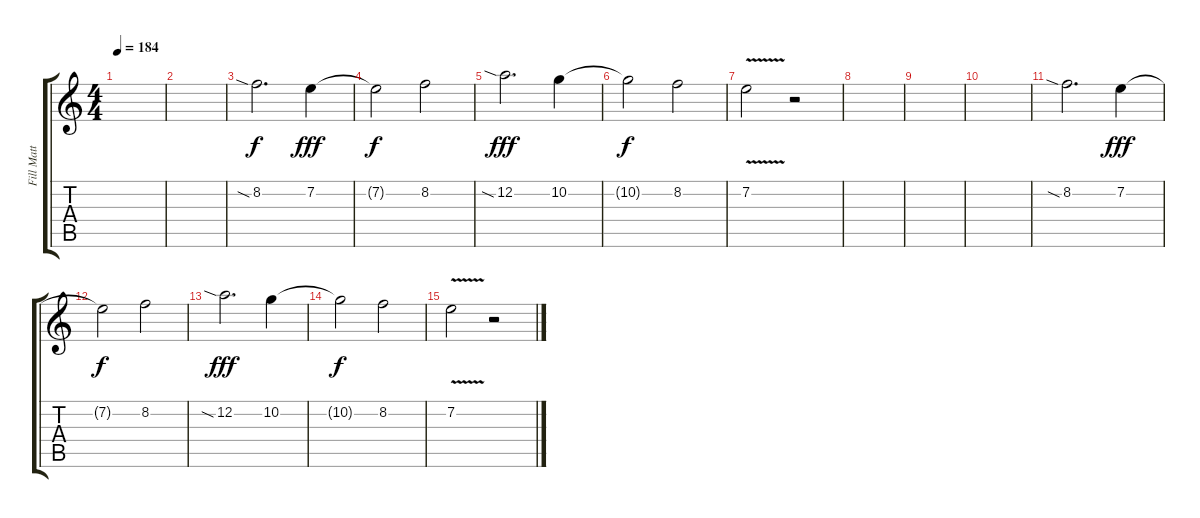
\track ("Fill Matt Tuck" "Fill Matt ") {instrument distortionguitar}
\staff {score tabs}
\tuning (D4 A3 F3 C3 G2 C2) {hide}
\ts (4 4)
\tempo 184
\clef g2
\ks c
|
|
8.2{sia}.2{d} 7.2.4{dy fff} |
7.2{t}.2{dy f} 8.2.2 |
12.2{sia}.2{d dy fff} 10.2.4 |
10.2{t}.2{dy f} 8.2.2 |
7.2{v}.2 r.2 |
|
|
|
8.2{sia}.2{d} 7.2.4{dy fff} |
7.2{t}.2{dy f} 8.2.2 |
12.2{sia}.2{d dy fff} 10.2.4 |
10.2{t}.2{dy f} 8.2.2 |
7.2{v}.2 r.2
